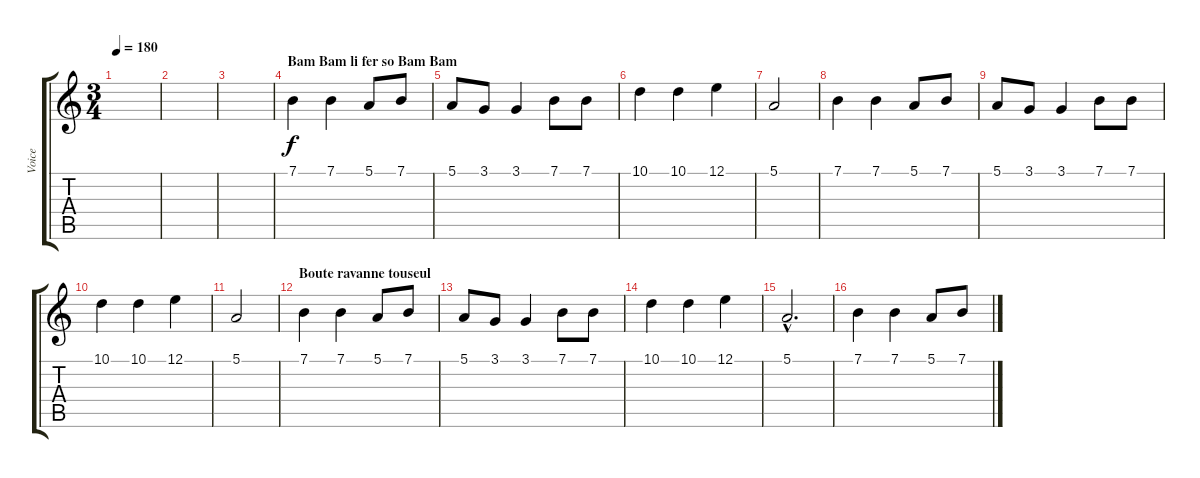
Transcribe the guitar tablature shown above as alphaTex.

\track ("Voice" "Voice") {instrument brasssection}
\staff {score tabs}
\tuning (E4 B3 G3 D3 A2 E2) {hide}
\ts (3 4)
\tempo 180
\clef g2
\ks c
|
|
|
\section ("" "Bam Bam li fer so Bam Bam")
7.1.4 7.1.4 5.1.8 7.1.8 |
5.1.8 3.1.8 3.1.4 7.1.8 7.1.8 |
10.1.4 10.1.4 12.1.4 |
5.1.2 |
7.1.4 7.1.4 5.1.8 7.1.8 |
5.1.8 3.1.8 3.1.4 7.1.8 7.1.8 |
10.1.4 10.1.4 12.1.4 |
5.1.2 |
\section ("" "Boute ravanne touseul")
7.1.4 7.1.4 5.1.8 7.1.8 |
5.1.8 3.1.8 3.1.4 7.1.8 7.1.8 |
10.1.4 10.1.4 12.1.4 |
5.1{hac}.2{d} |
7.1.4 7.1.4 5.1.8 7.1.8
